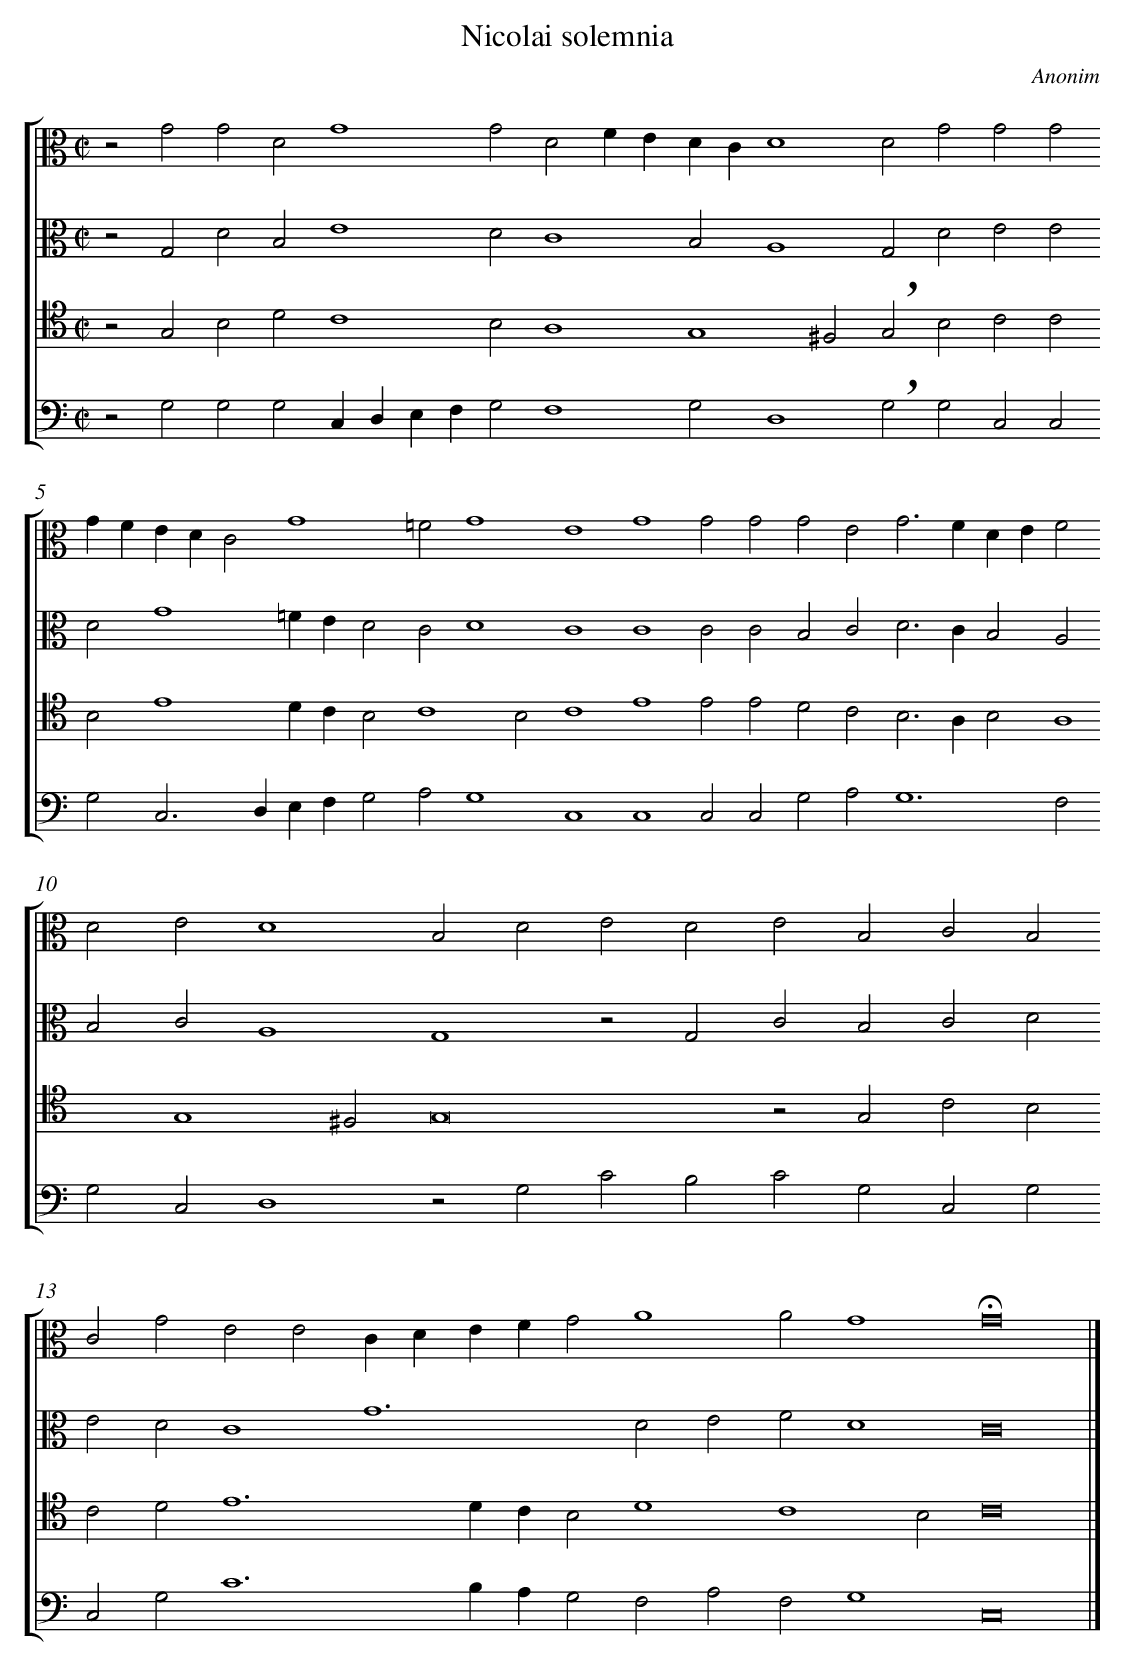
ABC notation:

X:1
T: Nicolai solemnia
C: Anonim
L: 1/4
M: C|
%%staves [1 2 3 4]
V: 1 clef=alto
V: 2 clef=alto
V: 3 clef=tenor
V: 4
K: C
[V:1] z2G2G2D2 [|]
[V:2] z2G,2D2B,2 [|]
[V:3] z2G,2B,2D2 [|]
[V:4] z2G,2G,2G,2 [|]
[V:1] G4G2D2 [|]
[V:2] E4D2C4 [|]
[V:3] C4B,2A,4 [|]
[V:4] C,D,E,F,G,2F,4 [|]
[V:1] FEDCD4 [|]
[V:2] B,2A,4 [|]
[V:3] G,4^F,2 [|]
[V:4] G,2D,4 [|]
[V:1] D2G2G2G2 [|]
[V:2] G,2D2E2E2 [|]
[V:3] !breath!G,2B,2C2C2 [|]
[V:4] !breath!G,2G,2C,2C,2 [|]
[V:1] GFEDC2G4 [|]
[V:2] D2G4=FE [|]
[V:3] B,2E4DC [|]
[V:4] G,2C,2>D,2E,F, [|]
[V:1] =F2G4 [|]
[V:2] D2C2D4 [|]
[V:3] B,2C4B,2 [|]
[V:4] G,2A,2G,4 [|]
[V:1] E4G4 [|]
[V:2] C4C4 [|]
[V:3] C4E4 [|]
[V:4] C,4C,4 [|]
[V:1] G2G2G2E2 [|]
[V:2] C2C2B,2C2 [|]
[V:3] E2E2D2C2 [|]
[V:4] C,2C,2G,2A,2 [|]
[V:1] G2>F2DEF2 [|]
[V:2] D2>C2B,2A,2 [|]
[V:3] B,2>A,2B,2A,4 [|]
[V:4] G,6F,2 [|]
[V:1] D2E2D4 [|]
[V:2] B,2C2A,4 [|]
[V:3] G,4^F,2 [|]
[V:4] G,2C,2D,4 [|]
[V:1] B,2D2E2D2 [|]
[V:2] G,4z2G,2 [|]
[V:3] G,8 [|]
[V:4] z2G,2C2B,2 [|]
[V:1] E2B,2C2B,2 [|]
[V:2] C2B,2C2D2 [|]
[V:3] z2G,2C2B,2 [|]
[V:4] C2G,2C,2G,2 [|]
[V:1] C2G2E2E2 [|]
[V:2] E2D2C4 [|]
[V:3] C2D2E6 [|]
[V:4] C,2G,2C6 [|]
[V:1] CDEFG2A4 [|]
[V:2] G6D2 [|]
[V:3] DCB,2D4 [|]
[V:4] B,A,G,2F,2 [|]
[V:1] A2G4 [|]
[V:2] E2F2D4 [|]
[V:3] C4B,2 [|]
[V:4] A,2F,2G,4 [|]
[V:1] !fermata!G8 |]
[V:2] C8 |]
[V:3] C8 |]
[V:4] C,8 |]
